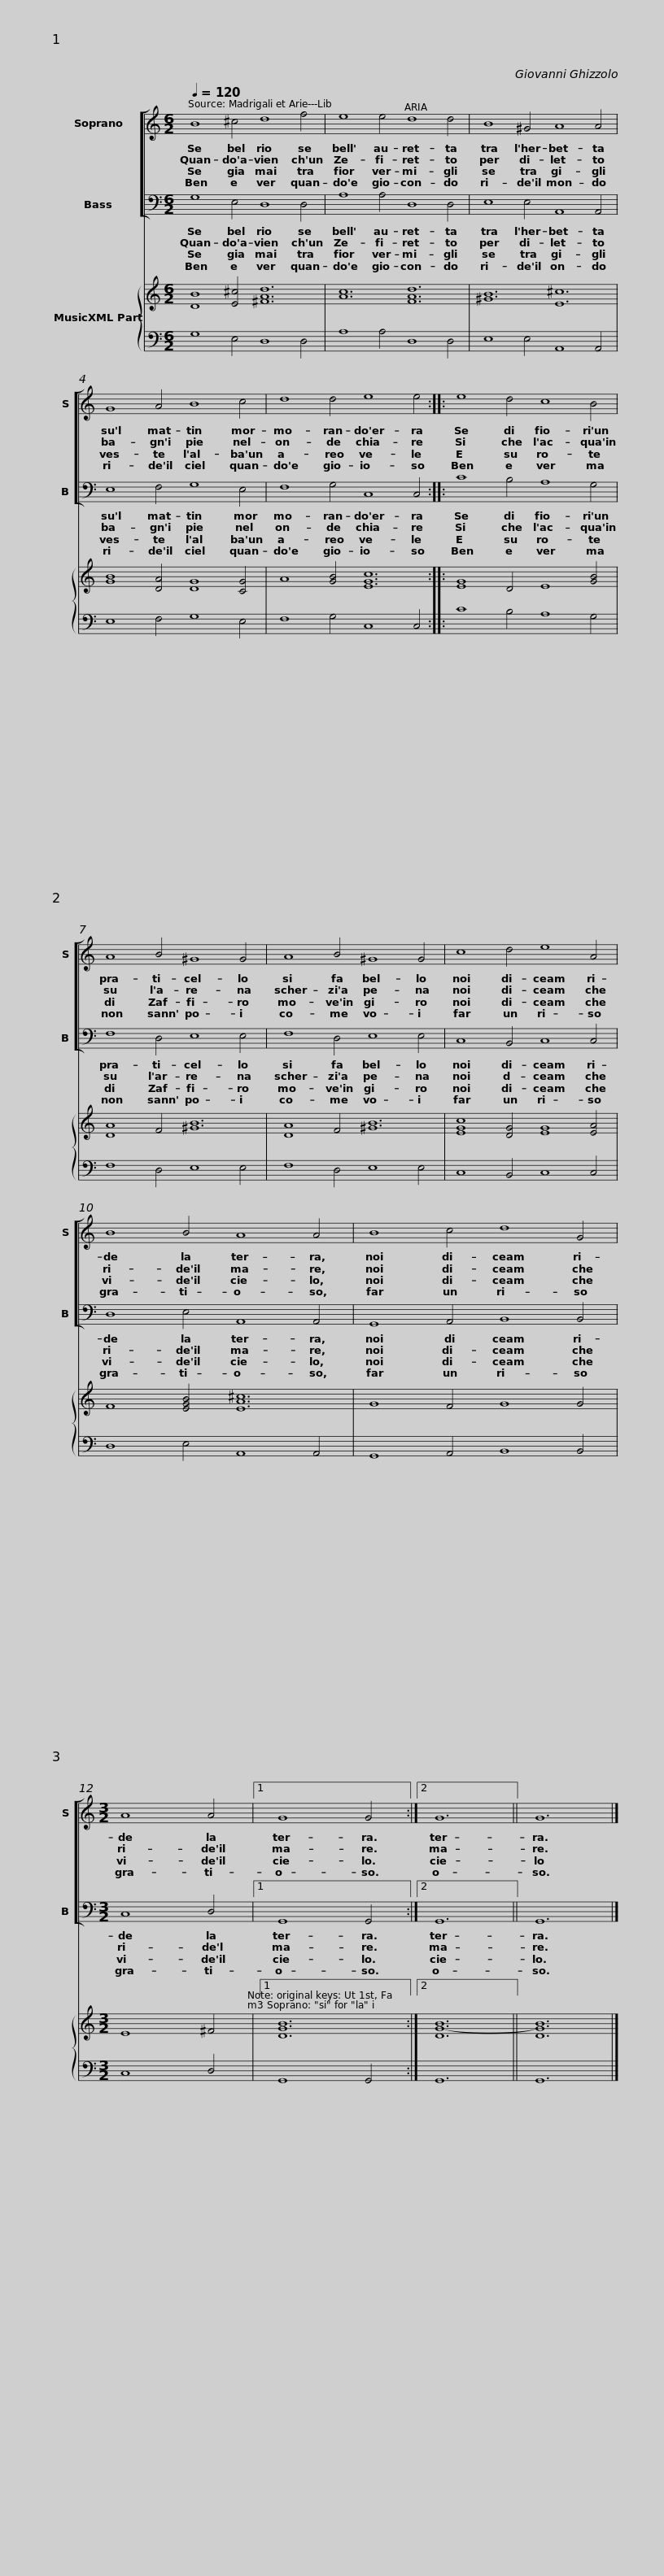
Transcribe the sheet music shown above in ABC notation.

X:1
%%score [ 1 2 ] { 3 | 4 }
L:1/8
Q:1/4=120
M:6/2
I:linebreak $
K:C
V:1 treble
V:2 bass
V:3 treble
V:4 bass
V:1
 B8 ^c4 d8 f4 | e8 e4 d8 d4 | B8 ^G4 A8 A4 |$ G8 A4 B8 c4 |$ d8 d4 e8 e4 :: %5
 e8 d4 c8 B4 | A8 B4 ^G8 G4 |$ A8 B4 ^G8 G4 |$ c8 d4 e8 A4 | B8 B4 A8 A4 | %10
 B8 c4 d8 G4 |$[M:3/2] A8 A4 |1 G8 G4 :|2 G12 || G12 |] %15
V:2
 G,8 E,4 D,8 D,4 | A,8 A,4 D,8 D,4 | E,8 E,4 A,,8 A,,4 |$ E,8 F,4 G,8 E,4 |$ F,8 G,4 C,8 C,4 :: %5
 C8 B,4 A,8 G,4 | F,8 D,4 E,8 E,4 |$ F,8 D,4 E,8 E,4 |$ C,8 B,,4 C,8 C,4 | D,8 E,4 A,,8 A,,4 | %10
 G,,8 A,,4 B,,8 B,,4 |$[M:3/2] C,8 D,4 |1 G,,8 G,,4 :|2 G,,12 || G,,12 |] %15
V:3
 [DB]8 [E^c]4 [^FAd]12 | [Ac]12 [FAd]12 | [^GB]12 [E^c]12 |$ [GB]8 [DA]4 [DG]8 [CG]4 |$ A8 [GB]4 [EGc]12 :: %5
 [EG]8 D4 E8 [GB]4 | [DA]8 F4 [^GB]12 |$ [DA]8 F4 [^GB]12 |$ [EGc]8 [DG]4 [EG]8 [EA]4 | F8 [EGB]4 [EA^c]12 | %10
 G8 F4 G8 G4 |$[M:3/2] E8 ^F4 |1 [DGB]12 :|2 [DG-B]12 || [DGB]12 |] %15
V:4
 G,8 E,4 D,8 D,4 | A,8 A,4 D,8 D,4 | E,8 E,4 A,,8 A,,4 |$ E,8 F,4 G,8 E,4 |$ F,8 G,4 C,8 C,4 :: %5
 C8 B,4 A,8 G,4 | F,8 D,4 E,8 E,4 |$ F,8 D,4 E,8 E,4 |$ C,8 B,,4 C,8 C,4 | D,8 E,4 A,,8 A,,4 | %10
 G,,8 A,,4 B,,8 B,,4 |$[M:3/2] C,8 D,4 |1 G,,8 G,,4 :|2 G,,12 || G,,12 |] %15
